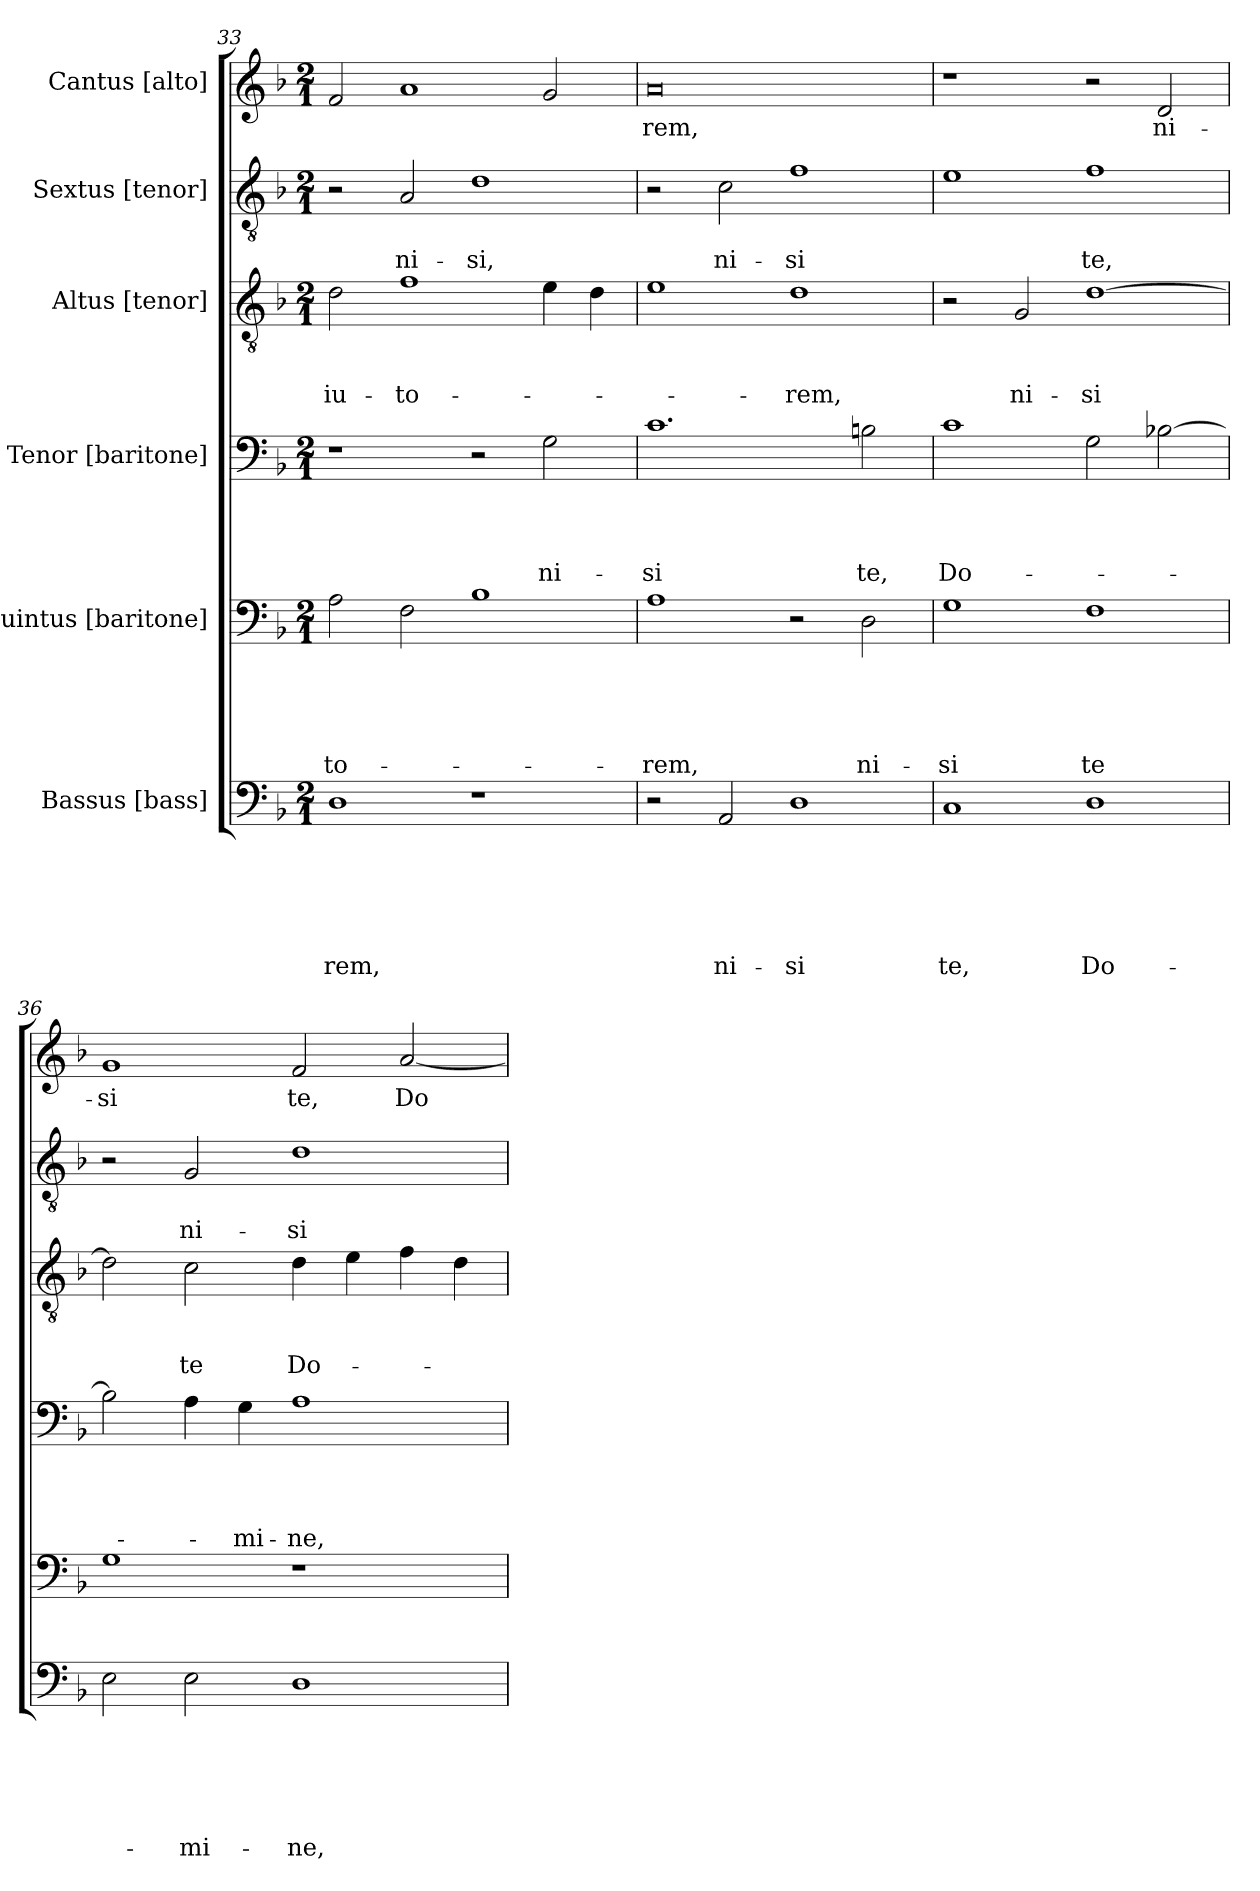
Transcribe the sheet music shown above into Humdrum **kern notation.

**kern	**text	**text	**text	**text	**text	**text	**kern	**text	**text	**text	**text	**text	**kern	**text	**text	**text	**text	**kern	**text	**text	**text	**kern	**text	**text	**kern	**text
*part6	*part6	*part6	*part6	*part6	*part6	*part6	*part5	*part5	*part5	*part5	*part5	*part5	*part4	*part4	*part4	*part4	*part4	*part3	*part3	*part3	*part3	*part2	*part2	*part2	*part1	*part1
*staff6	*staff6	*staff6	*staff6	*staff6	*staff6	*staff6	*staff5	*staff5	*staff5	*staff5	*staff5	*staff5	*staff4	*staff4	*staff4	*staff4	*staff4	*staff3	*staff3	*staff3	*staff3	*staff2	*staff2	*staff2	*staff1	*staff1
*I"Bassus [bass]	*	*	*	*	*	*	*I"Quintus [baritone]	*	*	*	*	*	*I"Tenor [baritone]	*	*	*	*	*I"Altus [tenor]	*	*	*	*I"Sextus [tenor]	*	*	*I"Cantus [alto]	*
*clefF4	*	*	*	*	*	*	*clefF4	*	*	*	*	*	*clefF4	*	*	*	*	*clefGv2	*	*	*	*clefGv2	*	*	*clefG2	*
*k[b-]	*	*	*	*	*	*	*k[b-]	*	*	*	*	*	*k[b-]	*	*	*	*	*k[b-]	*	*	*	*k[b-]	*	*	*k[b-]	*
*F:	*	*	*	*	*	*	*F:	*	*	*	*	*	*F:	*	*	*	*	*F:	*	*	*	*F:	*	*	*F:	*
*M2/1	*	*	*	*	*	*	*M2/1	*	*	*	*	*	*M2/1	*	*	*	*	*M2/1	*	*	*	*M2/1	*	*	*M2/1	*
=33	=33	=33	=33	=33	=33	=33	=33	=33	=33	=33	=33	=33	=33	=33	=33	=33	=33	=33	=33	=33	=33	=33	=33	=33	=33	=33
!	!	!	!	!	!	!LO:LY:b	!	!	!	!	!	!LO:LY:b	!	!	!	!	!	!	!	!	!LO:LY:b	!	!	!	!	!
1D	.	.	.	.	.	-rem,	2A\	.	.	.	.	-to-	1r	.	.	.	.	2d\	.	.	-iu-	2r	.	.	2f/	.
!	!	!	!	!	!	!	!	!	!	!	!	!	!	!	!	!	!	!	!	!	!LO:LY:b	!	!	!LO:LY:b	!	!
.	.	.	.	.	.	.	2F\	.	.	.	.	.	.	.	.	.	.	1f	.	.	-to-	2A/	.	ni-	1a	.
!	!	!	!	!	!	!	!	!	!	!	!	!	!	!	!	!	!	!	!	!	!	!	!	!LO:LY:b	!	!
1r	.	.	.	.	.	.	1B-	.	.	.	.	.	2r	.	.	.	.	.	.	.	.	1d	.	-si,	.	.
!	!	!	!	!	!	!	!	!	!	!	!	!	!	!	!	!	!LO:LY:b	!	!	!	!	!	!	!	!	!
.	.	.	.	.	.	.	.	.	.	.	.	.	2G\	.	.	.	ni-	4e\	.	.	.	.	.	.	2g/	.
.	.	.	.	.	.	.	.	.	.	.	.	.	.	.	.	.	.	4d\	.	.	.	.	.	.	.	.
!!LO:PB:g=z
=34	=34	=34	=34	=34	=34	=34	=34	=34	=34	=34	=34	=34	=34	=34	=34	=34	=34	=34	=34	=34	=34	=34	=34	=34	=34	=34
!	!	!	!	!	!	!	!	!	!	!	!	!LO:LY:b	!	!	!	!	!LO:LY:b	!	!	!	!	!	!	!	!	!LO:LY:b
2r	.	.	.	.	.	.	1A	.	.	.	.	-rem,	1.c	.	.	.	-si	1e	.	.	.	2r	.	.	0a	-rem,
!	!	!	!	!	!	!LO:LY:b	!	!	!	!	!	!	!	!	!	!	!	!	!	!	!	!	!	!LO:LY:b	!	!
2AA/	.	.	.	.	.	ni-	.	.	.	.	.	.	.	.	.	.	.	.	.	.	.	2c\	.	ni-	.	.
!	!	!	!	!	!	!LO:LY:b	!	!	!	!	!	!	!	!	!	!	!	!	!	!	!LO:LY:b	!	!	!LO:LY:b	!	!
1D	.	.	.	.	.	-si	2r	.	.	.	.	.	.	.	.	.	.	1d	.	.	-rem,	1f	.	-si	.	.
!	!	!	!	!	!	!	!	!	!	!	!	!LO:LY:b	!	!	!	!	!LO:LY:b	!	!	!	!	!	!	!	!	!
.	.	.	.	.	.	.	2D\	.	.	.	.	ni-	2Bn\	.	.	.	te,	.	.	.	.	.	.	.	.	.
=35	=35	=35	=35	=35	=35	=35	=35	=35	=35	=35	=35	=35	=35	=35	=35	=35	=35	=35	=35	=35	=35	=35	=35	=35	=35	=35
!	!	!	!	!	!	!LO:LY:b	!	!	!	!	!	!LO:LY:b	!	!	!	!	!LO:LY:b	!	!	!	!	!	!	!	!	!
1C	.	.	.	.	.	te,	1G	.	.	.	.	-si	1c	.	.	.	Do-	2r	.	.	.	1e	.	.	1r	.
!	!	!	!	!	!	!	!	!	!	!	!	!	!	!	!	!	!	!	!	!	!LO:LY:b	!	!	!	!	!
.	.	.	.	.	.	.	.	.	.	.	.	.	.	.	.	.	.	2G/	.	.	ni-	.	.	.	.	.
!	!	!	!	!	!	!LO:LY:b	!	!	!	!	!	!LO:LY:b	!	!	!	!	!	!	!	!	!LO:LY:b	!	!	!LO:LY:b	!	!
1D	.	.	.	.	.	Do-	1F	.	.	.	.	te	2G\	.	.	.	.	[>1d	.	.	-si	1f	.	te,	2r	.
!	!	!	!	!	!	!	!	!	!	!	!	!	!	!	!	!	!	!	!	!	!	!	!	!	!	!LO:LY:b
.	.	.	.	.	.	.	.	.	.	.	.	.	[>2B-X\	.	.	.	.	.	.	.	.	.	.	.	2d/	ni-
=36	=36	=36	=36	=36	=36	=36	=36	=36	=36	=36	=36	=36	=36	=36	=36	=36	=36	=36	=36	=36	=36	=36	=36	=36	=36	=36
!	!	!	!	!	!	!	!	!	!	!	!	!	!	!	!	!	!	!	!	!	!	!	!	!	!	!LO:LY:b
2E\	.	.	.	.	.	.	1G	.	.	.	.	.	2B-\]	.	.	.	.	2d\]	.	.	.	2r	.	.	1g	-si
!	!	!	!	!	!	!LO:LY:b	!	!	!	!	!	!	!	!	!	!	!	!	!	!	!LO:LY:b	!	!	!LO:LY:b	!	!
2E\	.	.	.	.	.	-mi-	.	.	.	.	.	.	4A\	.	.	.	.	2c\	.	.	te	2G/	.	ni-	.	.
!	!	!	!	!	!	!	!	!	!	!	!	!	!	!	!	!	!LO:LY:b	!	!	!	!	!	!	!	!	!
.	.	.	.	.	.	.	.	.	.	.	.	.	4G\	.	.	.	-mi-	.	.	.	.	.	.	.	.	.
!	!	!	!	!	!	!LO:LY:b	!	!	!	!	!	!	!	!	!	!	!LO:LY:b	!	!	!	!LO:LY:b	!	!	!LO:LY:b	!	!LO:LY:b
1D	.	.	.	.	.	-ne,	1r	.	.	.	.	.	1A	.	.	.	-ne,	4d\	.	.	Do-	1d	.	-si	2f/	te,
.	.	.	.	.	.	.	.	.	.	.	.	.	.	.	.	.	.	4e\	.	.	.	.	.	.	.	.
!	!	!	!	!	!	!	!	!	!	!	!	!	!	!	!	!	!	!	!	!	!	!	!	!	!	!LO:LY:b
.	.	.	.	.	.	.	.	.	.	.	.	.	.	.	.	.	.	4f\	.	.	.	.	.	.	[<2a/	Do-
.	.	.	.	.	.	.	.	.	.	.	.	.	.	.	.	.	.	4d\	.	.	.	.	.	.	.	.
=	=	=	=	=	=	=	=	=	=	=	=	=	=	=	=	=	=	=	=	=	=	=	=	=	=	=
*-	*-	*-	*-	*-	*-	*-	*-	*-	*-	*-	*-	*-	*-	*-	*-	*-	*-	*-	*-	*-	*-	*-	*-	*-	*-	*-
